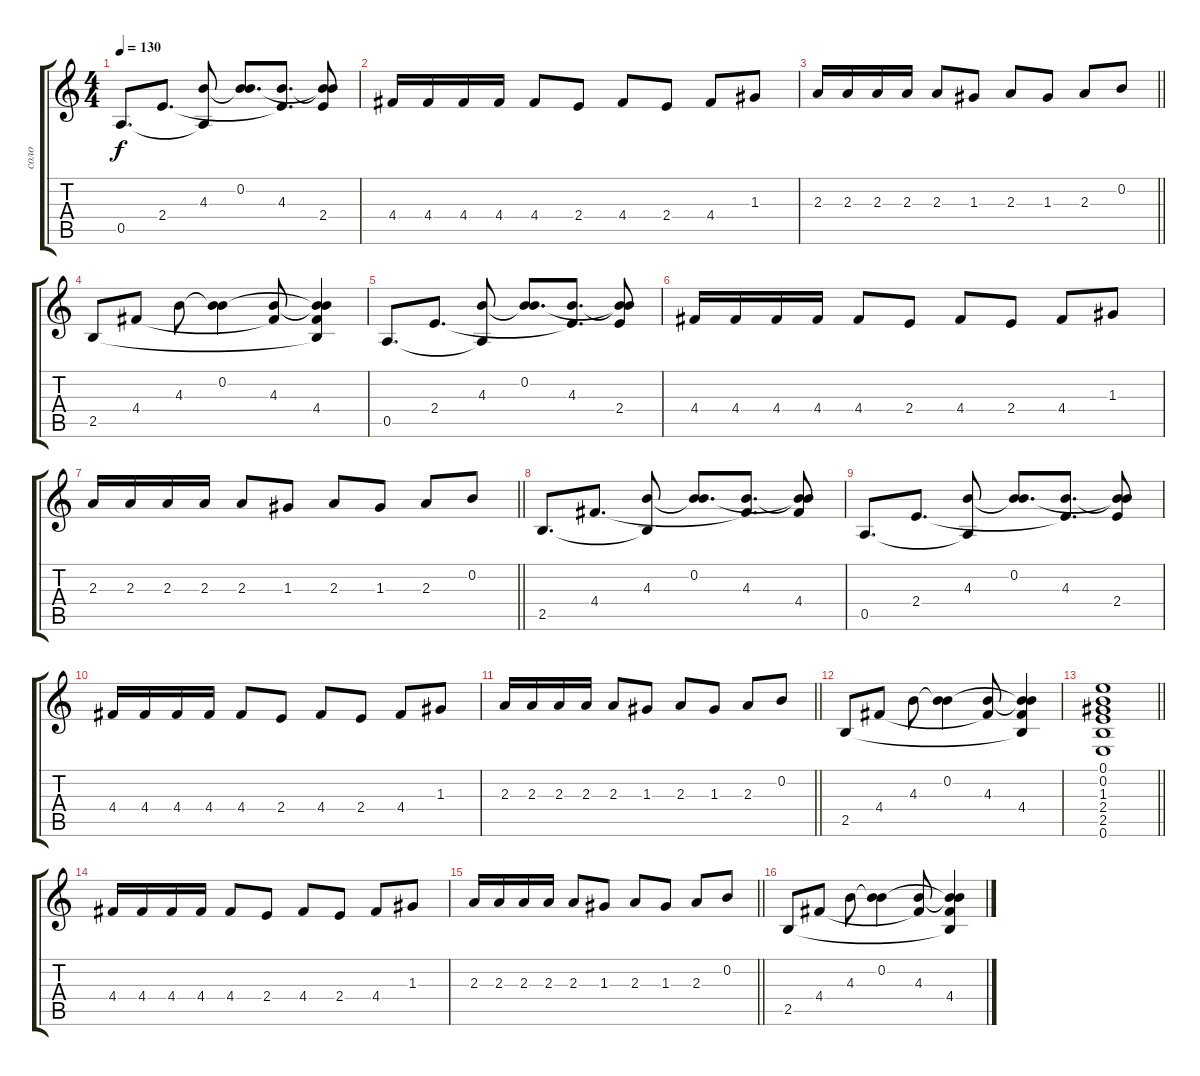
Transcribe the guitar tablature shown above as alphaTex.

\track ("соло" "соло") {instrument electricguitarmuted}
\staff {score tabs}
\tuning (E4 B3 G3 D3 A2 E2) {hide}
\ts (4 4)
\tempo 130
\clef g2
\ks c
0.5.8{d dy f} 2.4.8{d} (4.3 0.5{t}).8 (0.2 4.3{t}).8{d} (4.3 2.4{t}).8{d} (0.2{t} 4.3{t} 2.4).8 |
4.4.16 4.4.16 4.4.16 4.4.16 4.4.8 2.4.8 4.4.8 2.4.8 4.4.8 1.3.8 |
\barLineRight lightlight
2.3.16 2.3.16 2.3.16 2.3.16 2.3.8 1.3.8 2.3.8 1.3.8 2.3.8 0.2.8 |
2.5.8 4.4.8 4.3.8 (0.2 4.3{t}).4 (4.3 4.4{t}).8 (0.2{t} 4.3{t} 4.4 2.5{t}).4 |
0.5.8{d} 2.4.8{d} (4.3 0.5{t}).8 (0.2 4.3{t}).8{d} (4.3 2.4{t}).8{d} (0.2{t} 4.3{t} 2.4).8 |
4.4.16 4.4.16 4.4.16 4.4.16 4.4.8 2.4.8 4.4.8 2.4.8 4.4.8 1.3.8 |
\barLineRight lightlight
2.3.16 2.3.16 2.3.16 2.3.16 2.3.8 1.3.8 2.3.8 1.3.8 2.3.8 0.2.8 |
2.5.8{d} 4.4.8{d} (4.3 2.5{t}).8 (0.2 4.3{t}).8{d} (4.3 4.4{t}).8{d} (0.2{t} 4.3{t} 4.4).8 |
0.5.8{d} 2.4.8{d} (4.3 0.5{t}).8 (0.2 4.3{t}).8{d} (4.3 2.4{t}).8{d} (0.2{t} 4.3{t} 2.4).8 |
4.4.16 4.4.16 4.4.16 4.4.16 4.4.8 2.4.8 4.4.8 2.4.8 4.4.8 1.3.8 |
\barLineRight lightlight
2.3.16 2.3.16 2.3.16 2.3.16 2.3.8 1.3.8 2.3.8 1.3.8 2.3.8 0.2.8 |
2.5.8 4.4.8 4.3.8 (0.2 4.3{t}).4 (4.3 4.4{t}).8 (0.2{t} 4.3{t} 4.4 2.5{t}).4 |
\barLineRight lightlight
(0.1 0.2 1.3 2.4 2.5 0.6).1 |
4.4.16 4.4.16 4.4.16 4.4.16 4.4.8 2.4.8 4.4.8 2.4.8 4.4.8 1.3.8 |
\barLineRight lightlight
2.3.16 2.3.16 2.3.16 2.3.16 2.3.8 1.3.8 2.3.8 1.3.8 2.3.8 0.2.8 |
2.5.8 4.4.8 4.3.8 (0.2 4.3{t}).4 (4.3 4.4{t}).8 (0.2{t} 4.3{t} 4.4 2.5{t}).4
